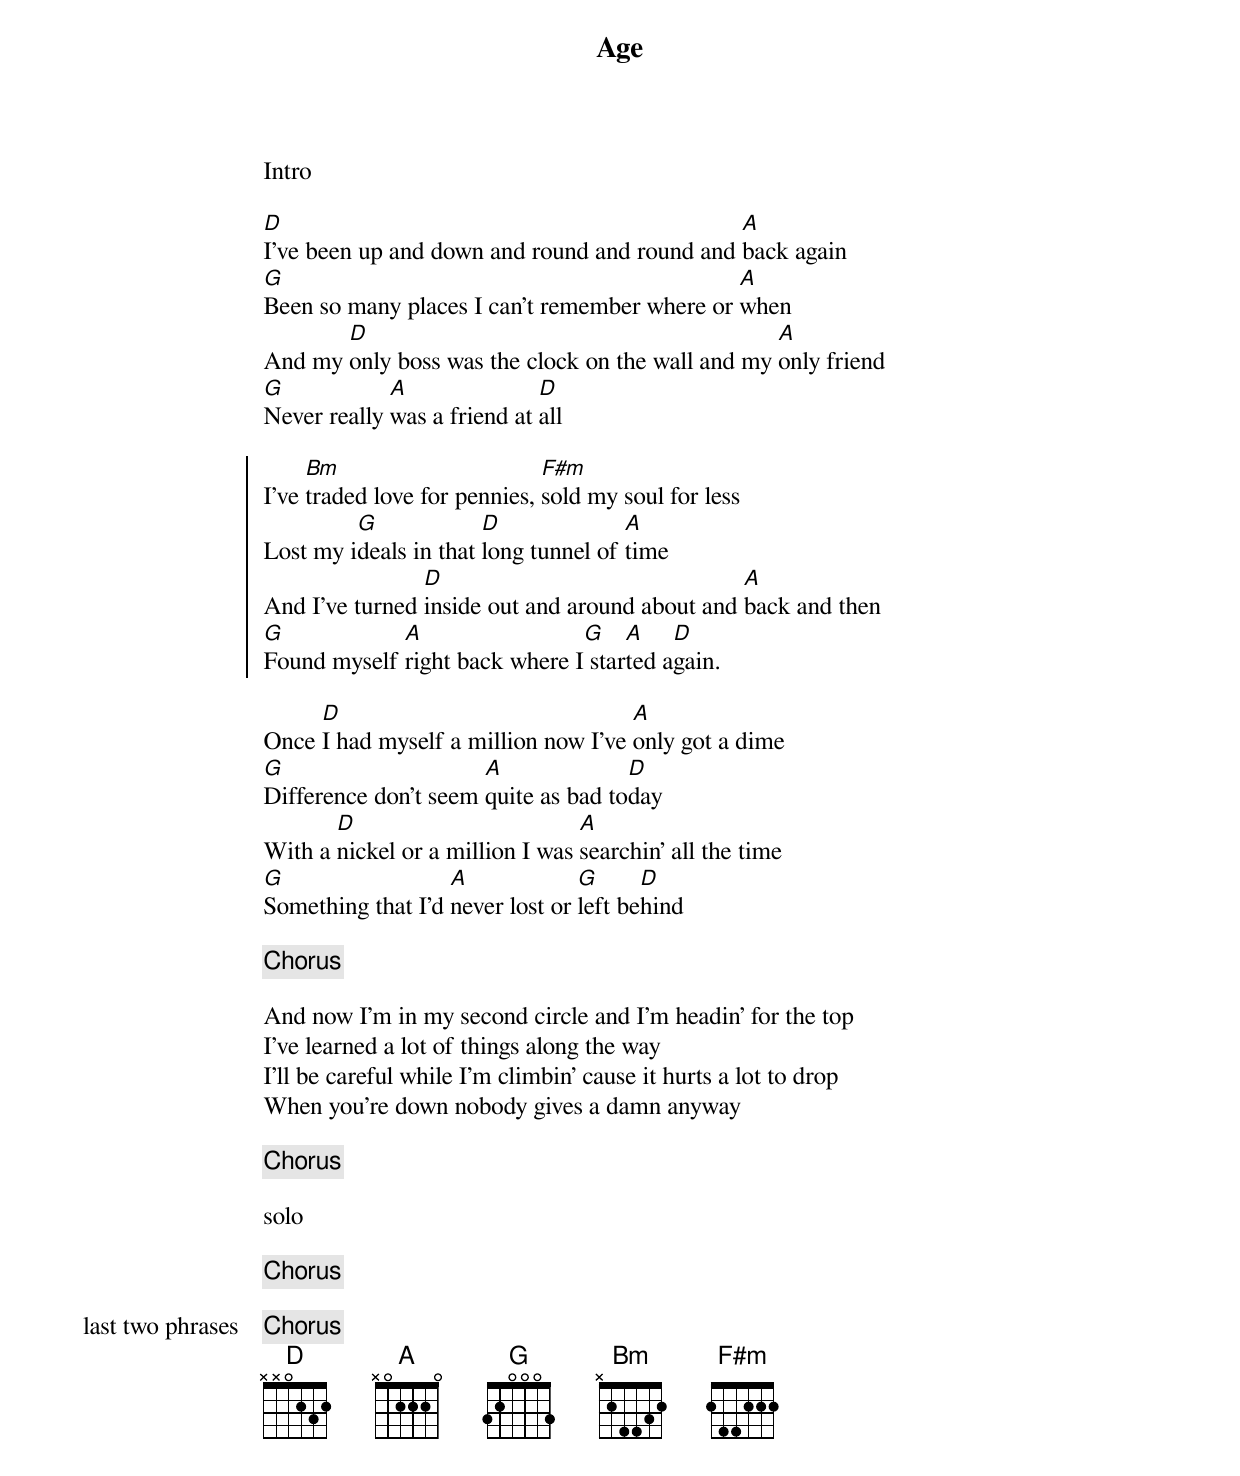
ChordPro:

{title: Age}

Intro

[D]I’ve been up and down and round and round and [A]back again
[G]Been so many places I can’t remember where or [A]when
And my [D]only boss was the clock on the wall and my [A]only friend
[G]Never really [A]was a friend at [D]all

{soc}
I’ve [Bm]traded love for pennies, [F#m]sold my soul for less
Lost my i[G]deals in that [D]long tunnel of [A]time
And I’ve turned [D]inside out and around about and [A]back and then
[G]Found myself [A]right back where I[G] star[A]ted a[D]gain.
{eoc}

Once [D]I had myself a million now I’ve [A]only got a dime
[G]Difference don’t seem [A]quite as bad to[D]day
With a [D]nickel or a million I was [A]searchin’ all the time
[G]Something that I'd [A]never lost or [G]left be[D]hind

{chorus}

And now I’m in my second circle and I’m headin’ for the top
I’ve learned a lot of things along the way
I’ll be careful while I’m climbin' cause it hurts a lot to drop
When you’re down nobody gives a damn anyway

{chorus}

solo

{chorus}

{chorus: last two phrases}
